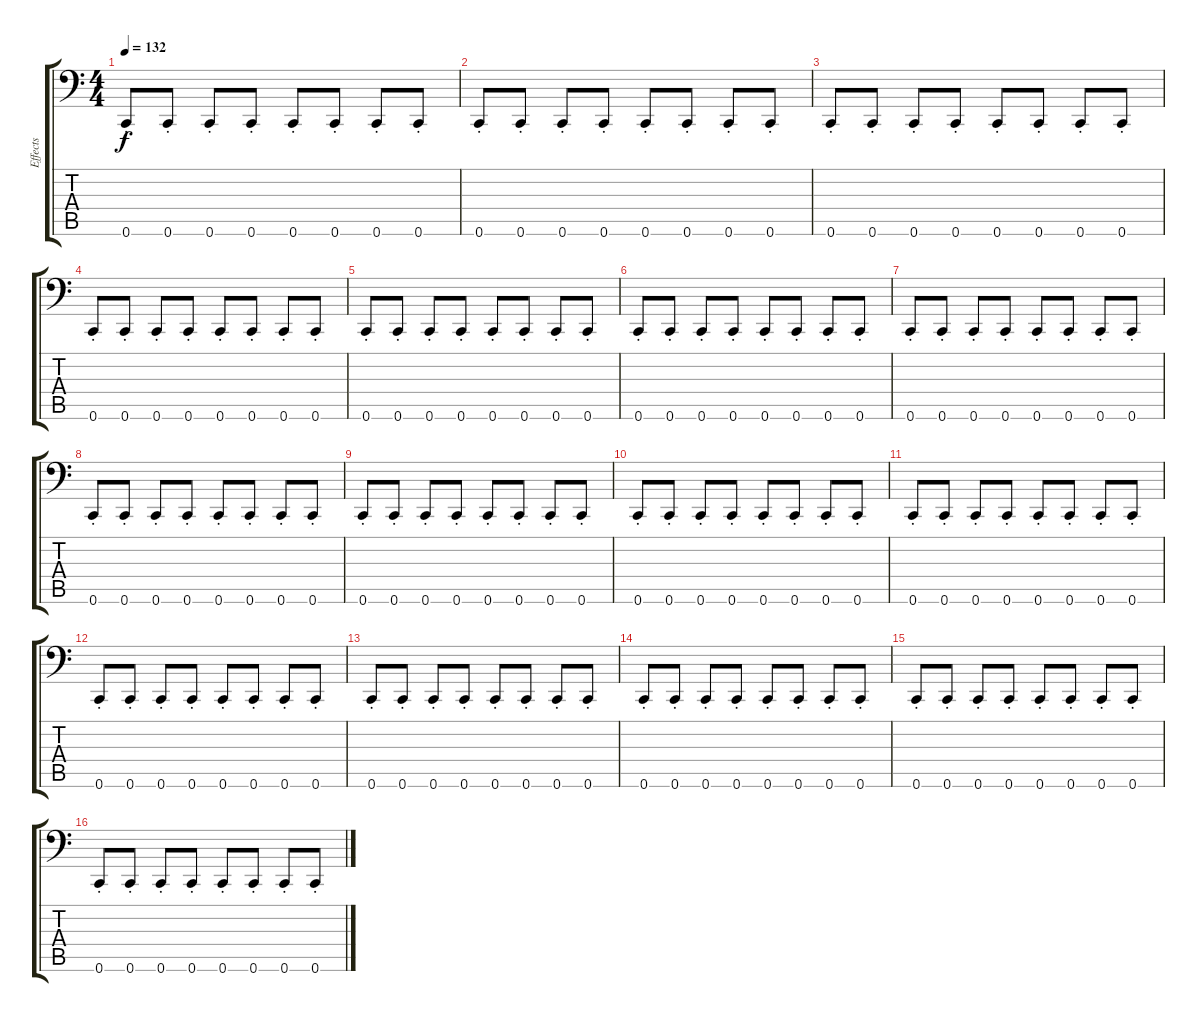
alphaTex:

\track ("Effects" "Effects") {instrument synthbass2}
\staff {score tabs}
\tuning (D3 A2 F2 C2 G1 C1) {hide}
\ts (4 4)
\tempo 132
\clef f4
\ks c
0.6{st}.8{dy f instrument synthbass2} 0.6{st}.8 0.6{st}.8 0.6{st}.8 0.6{st}.8 0.6{st}.8 0.6{st}.8 0.6{st}.8 |
0.6{st}.8 0.6{st}.8 0.6{st}.8 0.6{st}.8 0.6{st}.8 0.6{st}.8 0.6{st}.8 0.6{st}.8 |
0.6{st}.8 0.6{st}.8 0.6{st}.8 0.6{st}.8 0.6{st}.8 0.6{st}.8 0.6{st}.8 0.6{st}.8 |
0.6{st}.8 0.6{st}.8 0.6{st}.8 0.6{st}.8 0.6{st}.8 0.6{st}.8 0.6{st}.8 0.6{st}.8 |
0.6{st}.8 0.6{st}.8 0.6{st}.8 0.6{st}.8 0.6{st}.8 0.6{st}.8 0.6{st}.8 0.6{st}.8 |
0.6{st}.8 0.6{st}.8 0.6{st}.8 0.6{st}.8 0.6{st}.8 0.6{st}.8 0.6{st}.8 0.6{st}.8 |
0.6{st}.8 0.6{st}.8 0.6{st}.8 0.6{st}.8 0.6{st}.8 0.6{st}.8 0.6{st}.8 0.6{st}.8 |
0.6{st}.8 0.6{st}.8 0.6{st}.8 0.6{st}.8 0.6{st}.8 0.6{st}.8 0.6{st}.8 0.6{st}.8 |
0.6{st}.8 0.6{st}.8 0.6{st}.8 0.6{st}.8 0.6{st}.8 0.6{st}.8 0.6{st}.8 0.6{st}.8 |
0.6{st}.8 0.6{st}.8 0.6{st}.8 0.6{st}.8 0.6{st}.8 0.6{st}.8 0.6{st}.8 0.6{st}.8 |
0.6{st}.8 0.6{st}.8 0.6{st}.8 0.6{st}.8 0.6{st}.8 0.6{st}.8 0.6{st}.8 0.6{st}.8 |
0.6{st}.8 0.6{st}.8 0.6{st}.8 0.6{st}.8 0.6{st}.8 0.6{st}.8 0.6{st}.8 0.6{st}.8 |
0.6{st}.8 0.6{st}.8 0.6{st}.8 0.6{st}.8 0.6{st}.8 0.6{st}.8 0.6{st}.8 0.6{st}.8 |
0.6{st}.8 0.6{st}.8 0.6{st}.8 0.6{st}.8 0.6{st}.8 0.6{st}.8 0.6{st}.8 0.6{st}.8 |
0.6{st}.8 0.6{st}.8 0.6{st}.8 0.6{st}.8 0.6{st}.8 0.6{st}.8 0.6{st}.8 0.6{st}.8 |
0.6{st}.8 0.6{st}.8 0.6{st}.8 0.6{st}.8 0.6{st}.8 0.6{st}.8 0.6{st}.8 0.6{st}.8
